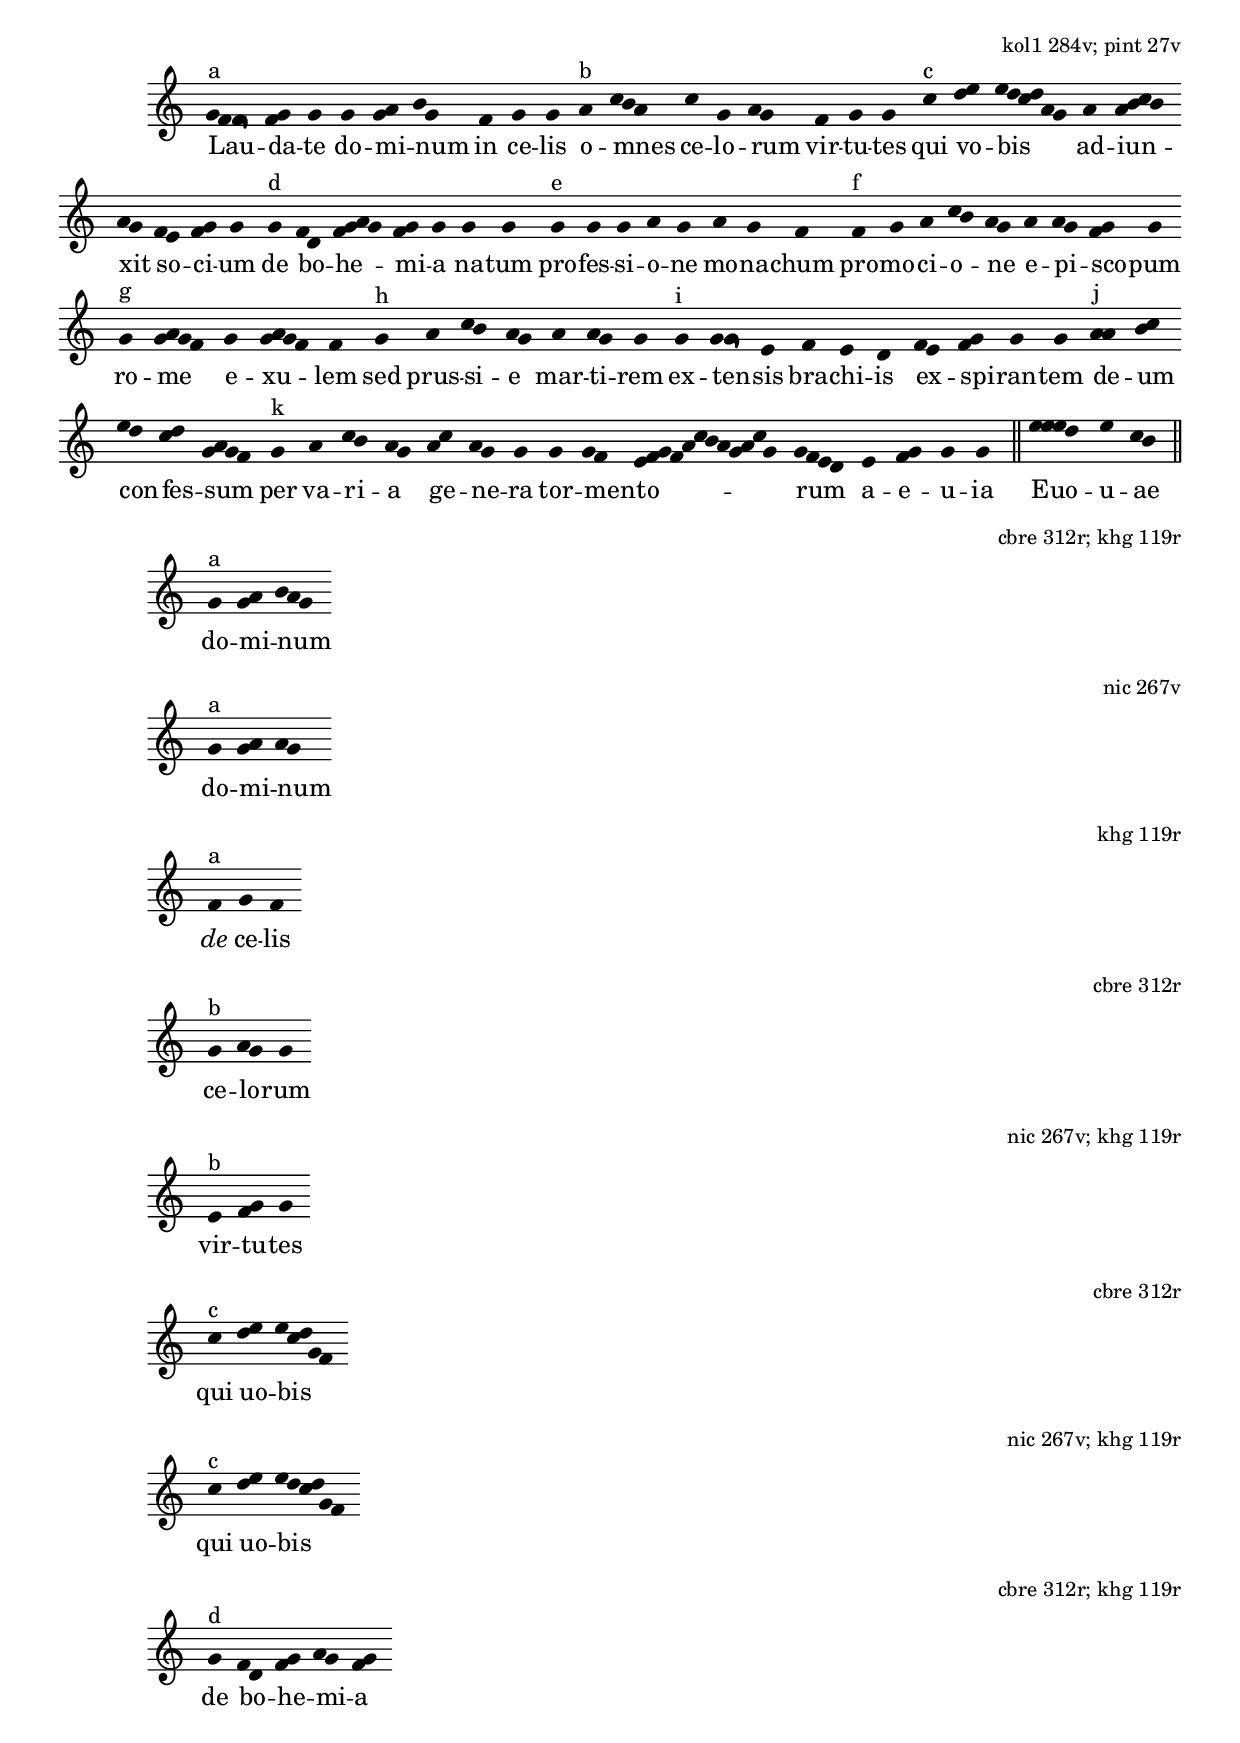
\version "2.19.32"

\include "../lib/synopsis.ily"

\score {
  \transpose c c' {
    \plainchant
    \melisma { g^"a" f \strophicus f } \melisma { f g } g \bar "" g \melisma { g a } \melisma { b g } \bar "" f \bar "" g g \bar ""
    a^"b" \melisma { c' b a } \bar "" c' g \melisma { a g } \bar "" f g g \bar ""
    c'^"c" \bar "" \melisma { d' e' } \melisma { e' d' c' d' a g } \bar "" a \melisma { a b c' b } \bar "" \melisma { a g } \bar "" \melisma { f e } \melisma { f g } g \bar ""
    g^"d" \bar "" \melisma { f d } \melisma { f g a g } \melisma { f g } g \bar "" g g \bar ""
    g^"e" g g a g \bar "" a g f \bar ""
    f^"f" g a \melisma { c' b } \melisma { a g } \bar "" a \melisma { a g } \melisma { f g } g \bar ""
    g^"g" \melisma { g a g f } \bar "" g \melisma { g a g f } f \bar ""
    g^"h" \bar "" a \melisma { c' b } \melisma { a g } \bar "" a \melisma { a g } g \bar ""
    g^"i" \melisma { g \strophicus g } e \bar "" f e d \bar "" \melisma { f e } \melisma { f g } g g \bar ""
    \melisma { a^"j" a } \melisma { b c' } \bar "" \melisma { e' d' } \melisma { c' d' } \melisma { g a g f } \bar "" % na prvni slabice "deum" jsou opravdu dve puncta, ne punctum a strophicus
    g^"k" \bar "" a \melisma { c' b } \melisma { a g } \bar "" \melisma { a c' } \melisma { a g } g \bar "" g \melisma { g f } \melisma { e f g f a c' b a g a c' g } \melisma { g f e d } \bar ""
    e \melisma { f g } g g \bar "||"

    \melisma { e' e' e' d' } e' \melisma { c' b } \bar "||"
  }
  \addlyrics {
    Lau -- da -- te do -- mi -- num in ce -- lis
    o -- mnes ce -- lo -- rum vir -- tu -- tes
    qui vo -- bis ad -- iun -- xit so -- ci -- um
    de bo -- he -- mi -- a na -- tum
    pro -- fes -- si -- o -- ne mo -- na -- chum
    pro -- mo -- ci -- o -- ne e -- pi -- sco -- pum
    ro -- me e -- xu -- lem
    sed prus -- si -- e mar -- ti -- rem
    ex -- ten -- sis bra -- chi -- is ex -- spi -- ran -- tem
    de -- um con -- fes -- sum
    per va -- ri -- a ge -- ne -- ra tor -- men -- to -- rum
    a -- e -- u -- ia

    Euo -- u -- ae
  }
  \header {
    quid = "antiphona"
    fontes = "kol1 284v; pint 27v"
  }
}

\score {
  \transpose c c' {
    \plainchant
    g^"a" \melisma { g a } \melisma { b a g }
  }
  \addlyrics {
    do -- mi -- num
  }
  \header {
    fontes = "cbre 312r; khg 119r"
  }
}

\score {
  \transpose c c' {
    \plainchant
    g^"a" \melisma { g a } \melisma { a g }
  }
  \addlyrics {
    do -- mi -- num
  }
  \header {
    fontes = "nic 267v"
  }
}

\score {
  \transpose c c' {
    \plainchant
    f^"a" g f
  }
  \addlyrics {
    \lyrit de \lyrrev ce -- lis
  }
  \header {
    fontes = "khg 119r"
  }
}

\score {
  \transpose c c' {
    \plainchant
    g^"b" \melisma { a g } g
  }
  \addlyrics {
    ce -- lo -- rum
  }
  \header {
    fontes = "cbre 312r"
  }
}

\score {
  \transpose c c' {
    \plainchant
    e^"b" \melisma { f g } g
  }
  \addlyrics {
    vir -- tu -- tes
  }
  \header {
    fontes = "nic 267v; khg 119r"
  }
}

\score {
  \transpose c c' {
    \plainchant
    c'^"c" \melisma { d' e' } \melisma { e' c' d' g f }
  }
  \addlyrics {
    qui uo -- bis
  }
  \header {
    fontes = "cbre 312r"
  }
}

\score {
  \transpose c c' {
    \plainchant
    c'^"c" \melisma { d' e' } \melisma { e' d' c' d' g f }
  }
  \addlyrics {
    qui uo -- bis
  }
  \header {
    fontes = "nic 267v; khg 119r"
  }
}

\score {
  \transpose c c' {
    \plainchant
    g^"d" \melisma { f d } \melisma { f g } \melisma { a g } \melisma { f g }
  }
  \addlyrics {
    de bo -- he -- mi -- a
  }
  \header {
    fontes = "cbre 312r; khg 119r"
  }
}

\score {
  \transpose c c' {
    \plainchant
    f^"f" a c' \melisma { c' b } \melisma { a g }
  }
  \addlyrics {
    pro -- mo -- ci -- o -- ne
  }
  \header {
    fontes = "khg 119r"
  }
}

\score {
  \transpose c c' {
    \plainchant
    a^"h" c' \melisma { c' b } \melisma { a g }
  }
  \addlyrics {
    sed pru -- zi -- e
  }
  \header {
    fontes = "cbre 312r"
  }
}

\score {
  \transpose c c' {
    \plainchant
    f^"h" a \melisma { c' b } \melisma { a g }
  }
  \addlyrics {
    sed pru -- sy -- e
  }
  \header {
    fontes = "khg 119r"
  }
}

\score {
  \transpose c c' {
    \plainchant
    f^"i" \melisma { e d } d
  }
  \addlyrics {
    bra -- chi -- is
  }
  \header {
    fontes = "cbre 312r"
  }
}

\score {
  \transpose c c' {
    \plainchant
    c'^"j" \melisma { d' e' }
  }
  \addlyrics {
    de -- um
  }
  \header {
    fontes = "cbre 312r; nic 267v; khg 119r"
  }
}

\score {
  \transpose c c' {
    \plainchant
    f^"k" a \melisma { c' b } \melisma { a g }
  }
  \addlyrics {
    per va -- ri -- a
  }
  \header {
    fontes = "cbre 312r; nic 267v; khg 119r"
  }
}